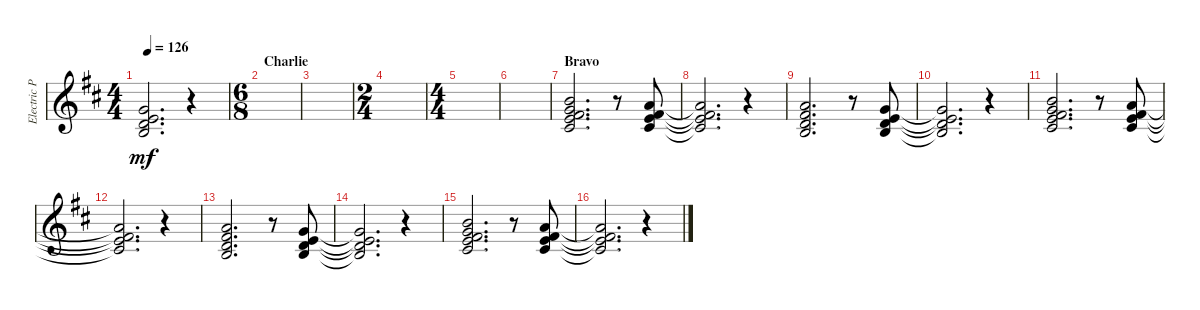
\track ("Electric Piano (Staff 1)" "Electric P") {instrument electricgrandpiano}
\staff {score}
\tuning (E4 B3 G3 D3 A2 E2 B1) {hide}
\ts (4 4)
\tempo 126
\clef g2
\ks bminor
(0.1{t} 0.2{t} 7.3{t} 17.4{t}).2{d dy mf} r.4 |
\ts (6 8)
\section ("" "Charlie")
|
|
\ts (2 4)
|
\ts (4 4)
|
|
\section ("" "Bravo")
(0.1 2.2 12.3 21.4 21.5).2{d} r.8 (0.1 2.2 11.3 19.4).8 |
(0.1{t} 2.2{t} 11.3{t} 19.4{t}).2{d} r.4 |
(2.1 0.2 7.3 19.4).2{d} r.8 (0.1 0.2 7.3 17.4).8 |
(0.1{t} 0.2{t} 7.3{t} 17.4{t}).2{d} r.4 |
(0.1 2.2 12.3 21.4 21.5).2{d} r.8 (0.1 2.2 11.3 19.4).8 |
(0.1{t} 2.2{t} 11.3{t} 19.4{t}).2{d} r.4 |
(2.1 0.2 7.3 19.4).2{d} r.8 (0.1 0.2 7.3 17.4).8 |
(0.1{t} 0.2{t} 7.3{t} 17.4{t}).2{d} r.4 |
(0.1 2.2 12.3 21.4 21.5).2{d} r.8 (0.1 2.2 11.3 19.4).8 |
(0.1{t} 2.2{t} 11.3{t} 19.4{t}).2{d} r.4
